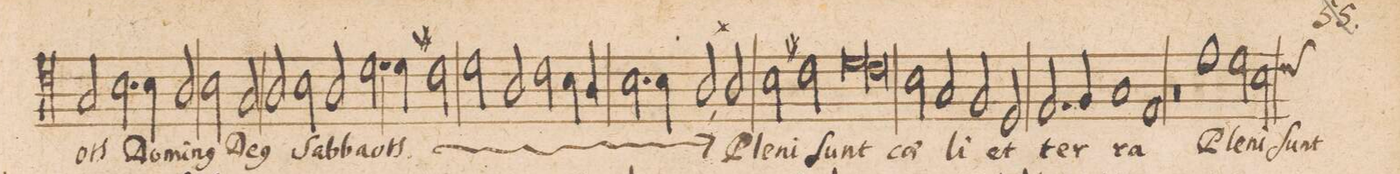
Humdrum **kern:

**kern	**text
*I"ALTVS.	*
*clefC4	*
*k[]	*
*met(C|)	*
*M2/1	*
2G/	-oth
2.B\	Do-
4B\	-mi-
2A/	-n(us)
=36-	=36-
2B\	De-
2G/	-(us)
2A/	Sab-
2B\	-ba-
=37-	=37-
2A/	-oth
*	*ij
2.d\	Do-
4d\	-mi-
2c#X\	-nus
=38-	=38-
2d\	De-
2A/	-us
2cny\	Sa-
4B\	.
4A/	.
=39-	=39-
2.B\	.
4B\	-ba-
2A,/	-oth
*	*Xij
2A/	Ple-
=40-	=40-
2B\	-ni
2c#X\	.
*lig	*
1d	ſunt
=41-	=41-
1cny	.
*Xlig	*
2B\	coe-
2G/	.
=42-	=42-
2F/	-li
2D/	et
2.E/	ter-
4F/	.
=43-	=43-
1G	-ra
1E	.
=44-	=44-
0rA	.
=45-	=45-
1e	Ple-
2d\	-ni
2B\	ſunt
=46-	=46-
*-	*-
